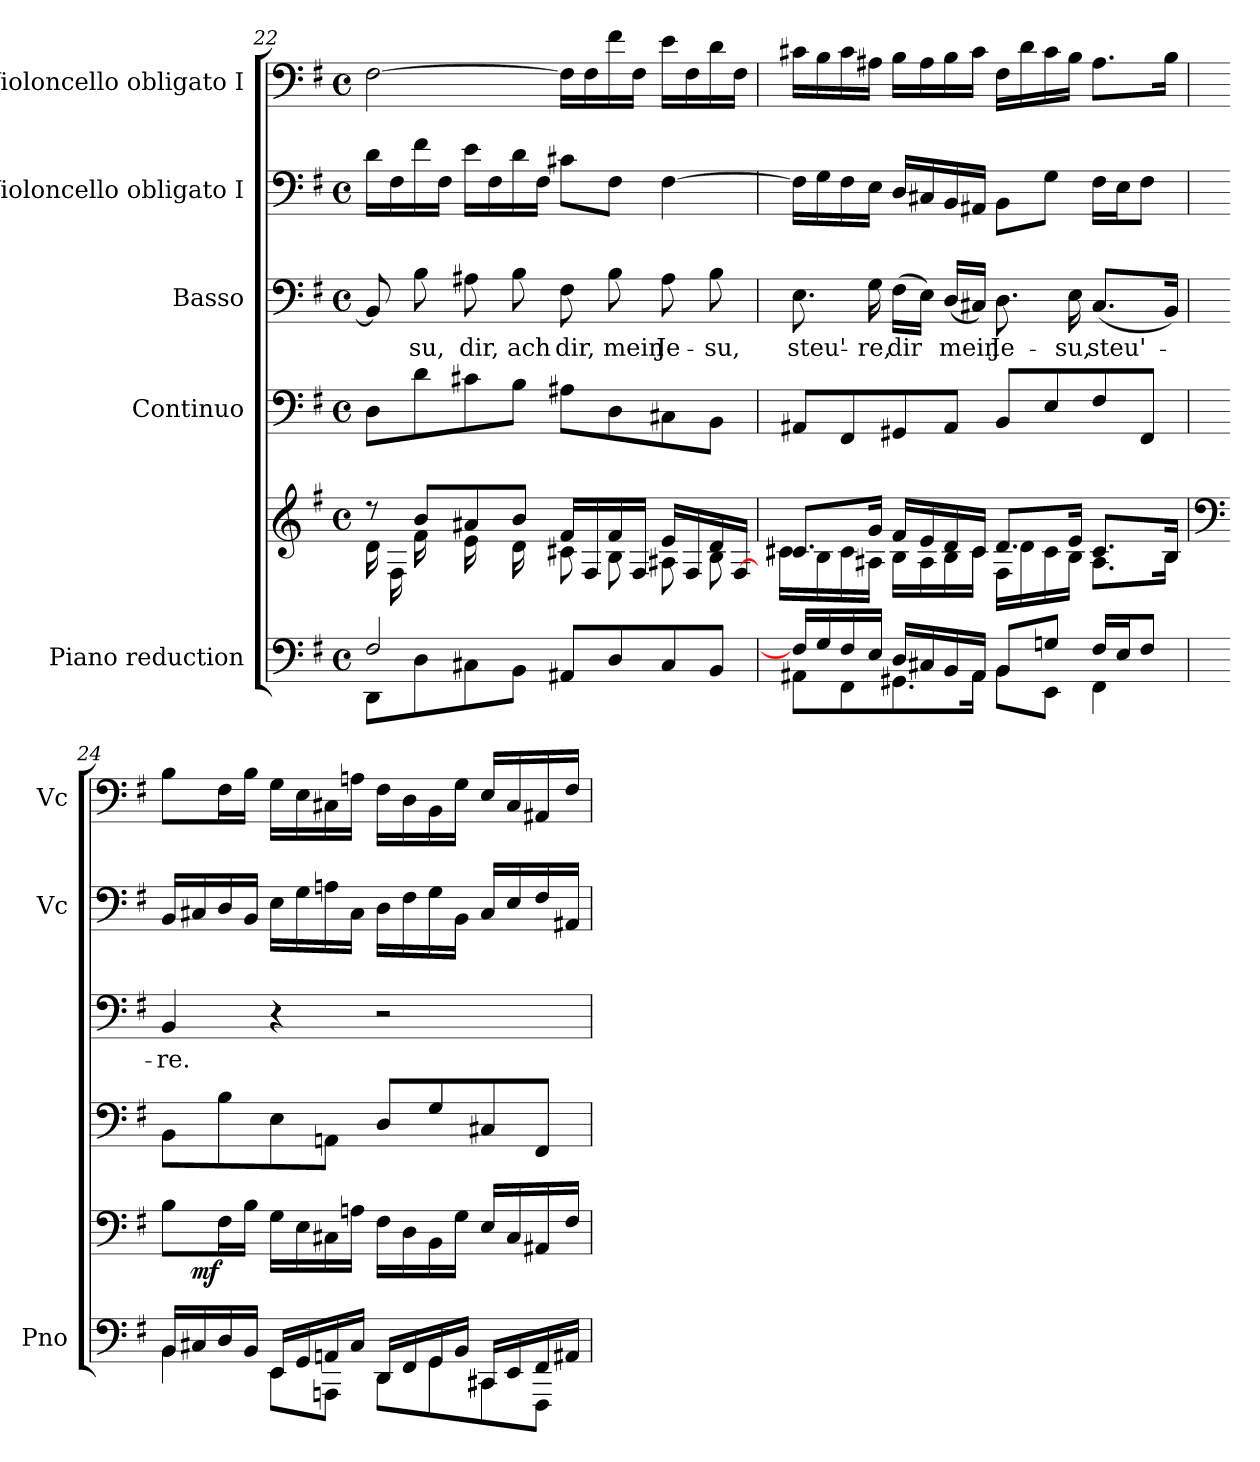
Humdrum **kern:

**kern	**kern	**dynam	**kern	**kern	**text	**kern	**kern
*part5	*part5	*part5	*part4	*part3	*part3	*part2	*part1
*staff6	*staff5	*staff5/6	*staff4	*staff3	*staff3	*staff2	*staff1
*I"Piano reduction	*	*	*I"Continuo	*I"Basso	*	*I"Violoncello obligato I	*I"Violoncello obligato I
*I'Pno	*	*	*	*	*	*I'Vc	*I'Vc
!!LO:LB:g=z
*clefF4	*clefG2	*	*clefF4	*clefF4	*	*clefF4	*clefF4
*	*	*	*ITrd7c12	*	*	*	*
*k[f#]	*k[f#]	*	*k[f#]	*k[f#]	*	*k[f#]	*k[f#]
*M4/4	*M4/4	*	*M4/4	*M4/4	*	*M4/4	*M4/4
*met(c)	*met(c)	*	*met(c)	*met(c)	*	*met(c)	*met(c)
=22	=22	=22	=22	=22	=22	=22	=22
*^	*^	*	*	*	*	*	*
*	*^	*	*	*	*	*	*	*	*
8.ryy	2F#/	8DD\L	8r	16d\LL	.	8DD\L	8BB/]	.	16d\LL	[2F#\
.	.	.	.	16F#\	.	.	.	.	16F#\	.
!	!	!	!	!	!	!	!	!LO:LY:b	!	!
.	.	8D\	8b/L	16f#\	.	8D\	8B\	-su,	16f#\	.
16F#/JJ	.	.	.	16ryy	.	.	.	.	16F#\JJ	.
!	!	!	!	!	!	!	!	!LO:LY:b	!	!
16ryy	.	8C#X\	8a#X/	16e\LL	.	8C#X\	8A#X\	dir,	16e\LL	.
16F#/	.	.	.	16ryy	.	.	.	.	16F#\	.
!	!	!	!	!	!	!	!	!LO:LY:b	!	!
16ryy	.	8BB\J	8b/J	16d\	.	8BB\J	8B\	ach	16d\	.
16F#/JJ	.	.	.	16ryy	.	.	.	.	16F#\JJ	.
!	!	!	!	!	!	!	!	!LO:LY:b	!	!
2ryy	8AA#X/L	2ryy	16f#/LL	8c#X\L	.	8AA#X\L	8F#\	dir,	8c#X\L	16F#\LL]
.	.	.	16F#/	.	.	.	.	.	.	16F#\
!	!	!	!	!	!	!	!	!LO:LY:b	!	!
.	8D/	.	16f#/	8B\	.	8DD\	8B\	mein	8F#\J	16f#\
.	.	.	16F#/JJ	.	.	.	.	.	.	16F#\JJ
!	!	!	!	!	!	!	!	!LO:LY:b	!	!
.	8C#/	.	16e/LL	8A#X\	.	8CC#X\	8A#\	Je-	[4F#\	16e\LL
.	.	.	16F#/	.	.	.	.	.	.	16F#\
!	!	!	!	!	!	!	!	!LO:LY:b	!	!
.	8BB/J	.	16d/	8B\J	.	8BBB\J	8B\	-su,	.	16d\
.	.	.	[16F#/JJ	.	.	.	.	.	.	16F#\JJ
*	*v	*v	*	*	*	*	*	*	*	*
=23	=23	=23	=23	=23	=23	=23	=23	=23	=23
!	!	!	!	!	!	!	!LO:LY:b	!	!
16F#/LL]	8AA#X\L	8.c#X/L	16c#\LL	.	8AAA#X/L	8.E\	steu'-	16F#\LL]	16c#X\LL
16G/	.	.	16B\	.	.	.	.	16G\	16B\
16F#/	8FF#\	.	16c#\	.	8FFF#/	.	.	16F#\	16c#\
!	!	!	!	!	!	!	!LO:LY:b	!	!
16E/JJ	.	16g/Jk	16A#X\JJ	.	.	16G\	-re,	16E\JJ	16A#X\JJ
!	!	!	!	!	!	!	!LO:LY:b	!	!
16D/LL	8.GG#X\	16f#/LL	16B\LL	.	8GGG#X/	(>16F#\LL	dir	16D/LL	16B\LL
16C#X/	.	16e/	16A#\	.	.	16E\JJ)	.	16C#X/	16A#\
!	!	!	!	!	!	!	!LO:LY:b	!	!
16BB/	.	16d/	16B\	.	8AAA#/J	(<16D/LL	mein	16BB/	16B\
16AA#/JJ	16AA#\Jk	16c#/JJ	16c#\JJ	.	.	16C#X/JJ)	.	16AA#X/JJ	16c#\JJ
!	!	!	!	!	!	!	!LO:LY:b	!	!
8BB/L	8BB\L	8.d/L	16F#\LL	.	8BBB/L	8.D\	Je-	8BB\L	16F#\LL
.	.	.	16d\	.	.	.	.	.	16d\
8Gn/J	8EE\J	.	16c#\	.	8EE/	.	.	8G\J	16c#\
!	!	!	!	!	!	!	!LO:LY:b	!	!
.	.	16e/Jk	16B\JJ	.	.	16E\	-su,	.	16B\JJ
!	!	!	!	!	!	!	!LO:LY:b	!	!
16F#/LL	4FF#\	8.c#/L	8.A#\L	.	8FF#/	(<8.C#/L	steu'-	16F#\LL	8.A#\L
16E/J	.	.	.	.	.	.	.	16E\J	.
8F#/J	.	.	.	.	8FFF#/J	.	.	8F#\J	.
.	.	16B/Jk	16B\Jk	.	.	16BB/Jk)	.	.	16B\Jk
=24	=24	=24	=24	=24	=24	=24	=24	=24	=24
*	*	*clefF4	*	*	*	*	*	*	*
!	!	!	!	!	!	!	!LO:LY:b	!	!
16BB/LL	4BB\	8B\L	16ryy	.	8BBB\L	4BB/	-re.	16BB/LL	8B\L
!	!	!	!	!LO:DY:b	!	!	!	!	!
16C#X/	.	.	2...ryy	mf	.	.	.	16C#X/	.
16D/	.	16F#\L	.	.	8BB\	.	.	16D/	16F#\L
16BB/JJ	.	16B\JJ	.	.	.	.	.	16BB/JJ	16B\JJ
16EE/LL	8EE\L	16G\LL	.	.	8EE\	4r	.	16E\LL	16G\LL
16GG/	.	16E\	.	.	.	.	.	16G\	16E\
16AAn/	8AAAn\J	16C#X\	.	.	8AAAn\J	.	.	16An\	16C#X\
16C#/JJ	.	16An\JJ	.	.	.	.	.	16C#\JJ	16An\JJ
16DD/LL	8DD\L	16F#\LL	.	.	8DD/L	2r	.	16D\LL	16F#\LL
16FF#/	.	16D\	.	.	.	.	.	16F#\	16D\
16GG/	8GG\	16BB\	.	.	8GG/	.	.	16G\	16BB\
16BB/JJ	.	16G\JJ	.	.	.	.	.	16BB\JJ	16G\JJ
16CC#X/LL	8CC#\	16E/LL	.	.	8CC#X/	.	.	16C#/LL	16E/LL
16EE/	.	16C#/	.	.	.	.	.	16E/	16C#/
16FF#/	8FFF#\J	16AA#X/	.	.	8FFF#/J	.	.	16F#/	16AA#X/
16AA#X/JJ	.	16F#/JJ	.	.	.	.	.	16AA#X/JJ	16F#/JJ
*v	*v	*	*	*	*	*	*	*	*
*	*v	*v	*	*	*	*	*	*
=	=	=	=	=	=	=	=
*-	*-	*-	*-	*-	*-	*-	*-
